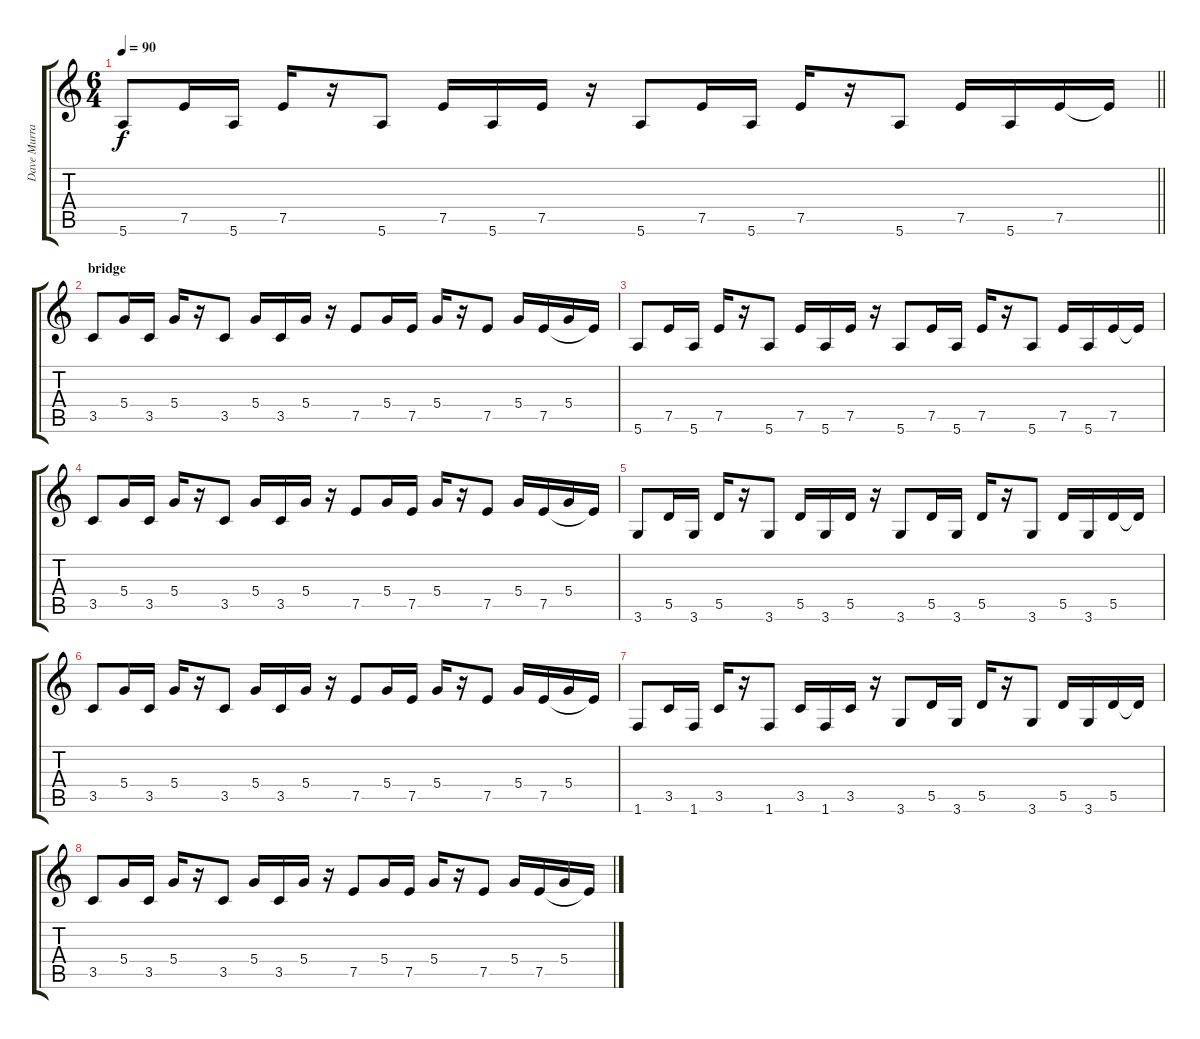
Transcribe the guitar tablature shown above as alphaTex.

\track ("Dave Murray" "Dave Murra") {instrument acousticguitarsteel}
\staff {score tabs}
\tuning (E4 B3 G3 D3 A2 E2) {hide}
\ts (6 4)
\tempo 90
\clef g2
\barLineRight lightlight
\ks c
5.6.8{dy f} 7.5.16 5.6.16 7.5.16 r.16 5.6.8 7.5.16 5.6.16 7.5.16 r.16 5.6.8 7.5.16 5.6.16 7.5.16 r.16 5.6.8 7.5.16 5.6.16 7.5.16 7.5{t}.16 |
\section ("" "bridge")
3.5.8 5.4.16 3.5.16 5.4.16 r.16 3.5.8 5.4.16 3.5.16 5.4.16 r.16 7.5.8 5.4.16 7.5.16 5.4.16 r.16 7.5.8 5.4.16 7.5.16 5.4.16 7.5{t}.16 |
5.6.8 7.5.16 5.6.16 7.5.16 r.16 5.6.8 7.5.16 5.6.16 7.5.16 r.16 5.6.8 7.5.16 5.6.16 7.5.16 r.16 5.6.8 7.5.16 5.6.16 7.5.16 7.5{t}.16 |
3.5.8 5.4.16 3.5.16 5.4.16 r.16 3.5.8 5.4.16 3.5.16 5.4.16 r.16 7.5.8 5.4.16 7.5.16 5.4.16 r.16 7.5.8 5.4.16 7.5.16 5.4.16 7.5{t}.16 |
3.6.8 5.5.16 3.6.16 5.5.16 r.16 3.6.8 5.5.16 3.6.16 5.5.16 r.16 3.6.8 5.5.16 3.6.16 5.5.16 r.16 3.6.8 5.5.16 3.6.16 5.5.16 5.5{t}.16 |
3.5.8 5.4.16 3.5.16 5.4.16 r.16 3.5.8 5.4.16 3.5.16 5.4.16 r.16 7.5.8 5.4.16 7.5.16 5.4.16 r.16 7.5.8 5.4.16 7.5.16 5.4.16 7.5{t}.16 |
1.6.8 3.5.16 1.6.16 3.5.16 r.16 1.6.8 3.5.16 1.6.16 3.5.16 r.16 3.6.8 5.5.16 3.6.16 5.5.16 r.16 3.6.8 5.5.16 3.6.16 5.5.16 5.5{t}.16 |
3.5.8 5.4.16 3.5.16 5.4.16 r.16 3.5.8 5.4.16 3.5.16 5.4.16 r.16 7.5.8 5.4.16 7.5.16 5.4.16 r.16 7.5.8 5.4.16 7.5.16 5.4.16 7.5{t}.16
